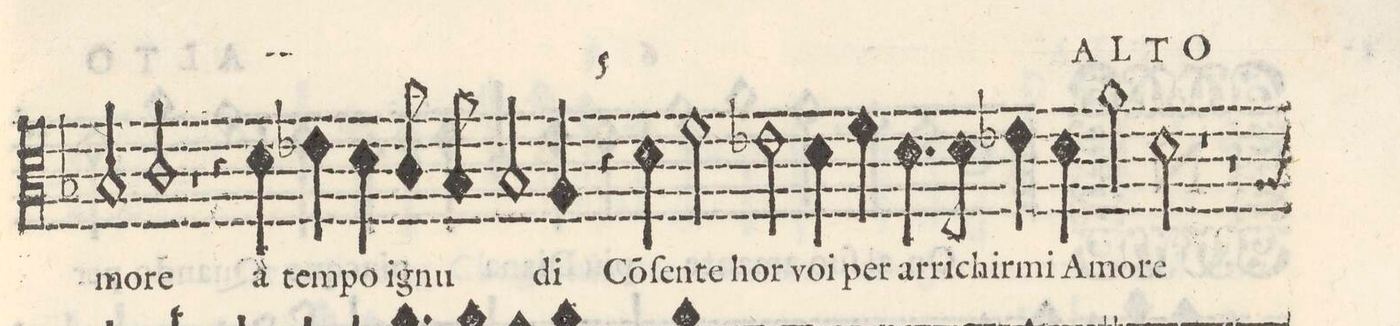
**kern	**text
*I"ALTO	*
*clefC3	*
*k[b-]	*
*met(c)	*
*M2/1	*
2B-/	-mo-
2c/	-re
=41-	=41-
1r	.
4r	.
4d\	a
4e-X\	tem-
4d\	-po i-
=42-	=42-
8c/	-gnu-
8B-/	.
2B-/	.
4A/	-di
4r	.
4d\	Co[n]-
2f\	-ſente
=43-	=43-
2e-X\	hor
4d\	voi
4f\	per
4.d\	arri-
8d\	-chir-
4e-X\	-mi
4d\	A-
=44-	=44-
2a\	-mo-
2d\	-re
1r	.
=45-	=45-
1r	.
*custos:A	*
*-	*-
